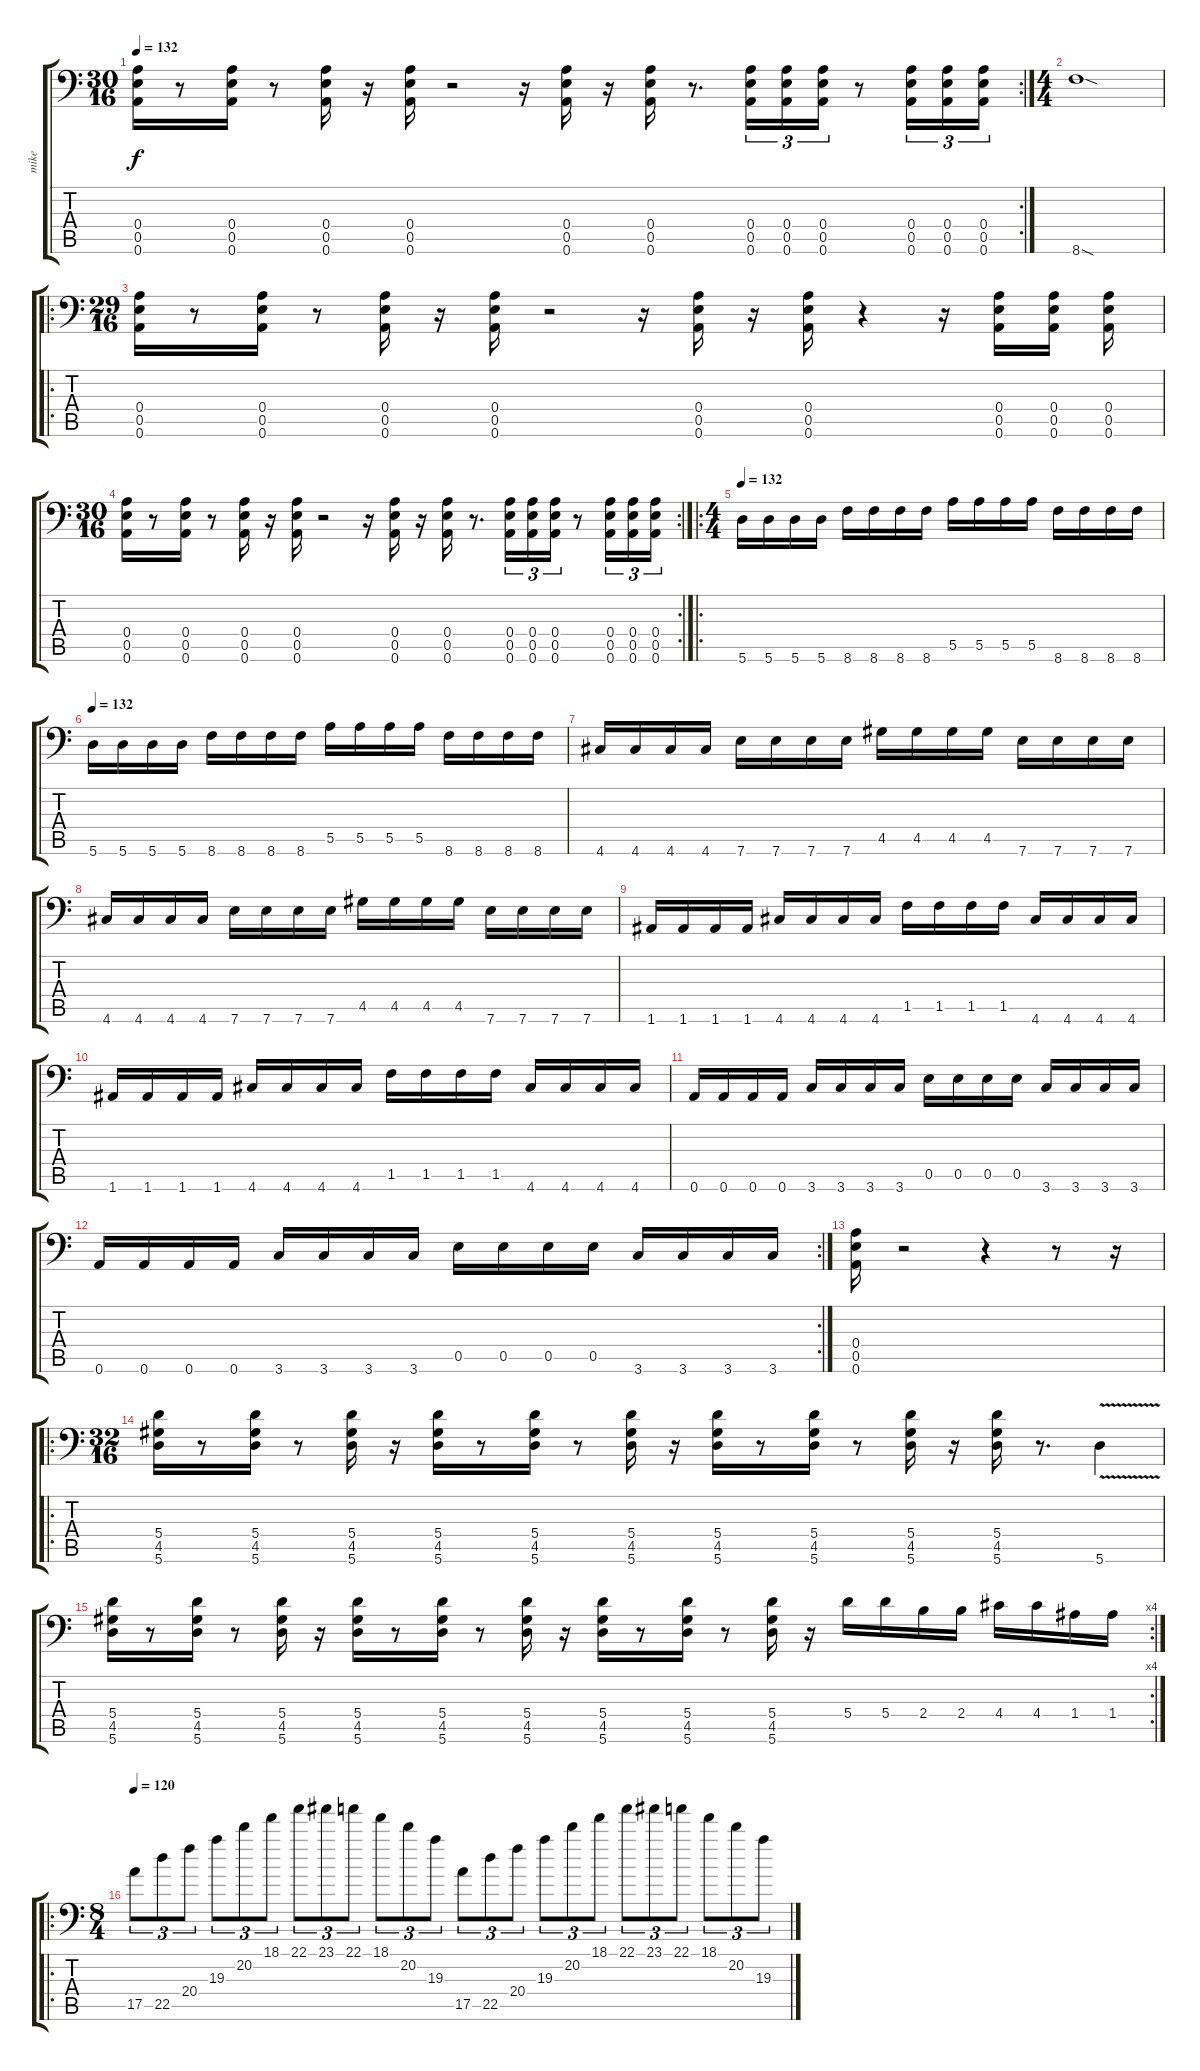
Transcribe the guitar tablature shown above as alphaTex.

\track ("mike" "mike") {instrument distortionguitar}
\staff {score tabs}
\tuning (B3 Gb3 D3 A2 E2 A1) {hide}
\rc 2
\ts (30 16)
\tempo 132
\clef f4
\ks c
(0.4 0.5 0.6).16{dy f} r.8 (0.4 0.5 0.6).16 r.8 (0.4 0.5 0.6).16 r.16 (0.4 0.5 0.6).16 r.2 r.16 (0.4 0.5 0.6).16 r.16 (0.4 0.5 0.6).16 r.8{d} (0.4 0.5 0.6).16{tu (3 2)} (0.4 0.5 0.6).16{tu (3 2)} (0.4 0.5 0.6).16{tu (3 2)} r.8 (0.4 0.5 0.6).16{tu (3 2)} (0.4 0.5 0.6).16{tu (3 2)} (0.4 0.5 0.6).16{tu (3 2)} |
\ts (4 4)
8.6{sod}.1 |
\ro
\ts (29 16)
(0.4 0.5 0.6).16 r.8 (0.4 0.5 0.6).16 r.8 (0.4 0.5 0.6).16 r.16 (0.4 0.5 0.6).16 r.2 r.16 (0.4 0.5 0.6).16 r.16 (0.4 0.5 0.6).16 r.4 r.16 (0.4 0.5 0.6).16 (0.4 0.5 0.6).16 (0.4 0.5 0.6).16 |
\rc 2
\ts (30 16)
(0.4 0.5 0.6).16 r.8 (0.4 0.5 0.6).16 r.8 (0.4 0.5 0.6).16 r.16 (0.4 0.5 0.6).16 r.2 r.16 (0.4 0.5 0.6).16 r.16 (0.4 0.5 0.6).16 r.8{d} (0.4 0.5 0.6).16{tu (3 2)} (0.4 0.5 0.6).16{tu (3 2)} (0.4 0.5 0.6).16{tu (3 2)} r.8 (0.4 0.5 0.6).16{tu (3 2)} (0.4 0.5 0.6).16{tu (3 2)} (0.4 0.5 0.6).16{tu (3 2)} |
\ro
\ts (4 4)
\tempo 132
5.6.16 5.6.16 5.6.16 5.6.16 8.6.16 8.6.16 8.6.16 8.6.16 5.5.16 5.5.16 5.5.16 5.5.16 8.6.16 8.6.16 8.6.16 8.6.16 |
\tempo 132
5.6.16 5.6.16 5.6.16 5.6.16 8.6.16 8.6.16 8.6.16 8.6.16 5.5.16 5.5.16 5.5.16 5.5.16 8.6.16 8.6.16 8.6.16 8.6.16 |
4.6.16 4.6.16 4.6.16 4.6.16 7.6.16 7.6.16 7.6.16 7.6.16 4.5.16 4.5.16 4.5.16 4.5.16 7.6.16 7.6.16 7.6.16 7.6.16 |
4.6.16 4.6.16 4.6.16 4.6.16 7.6.16 7.6.16 7.6.16 7.6.16 4.5.16 4.5.16 4.5.16 4.5.16 7.6.16 7.6.16 7.6.16 7.6.16 |
1.6.16 1.6.16 1.6.16 1.6.16 4.6.16 4.6.16 4.6.16 4.6.16 1.5.16 1.5.16 1.5.16 1.5.16 4.6.16 4.6.16 4.6.16 4.6.16 |
1.6.16 1.6.16 1.6.16 1.6.16 4.6.16 4.6.16 4.6.16 4.6.16 1.5.16 1.5.16 1.5.16 1.5.16 4.6.16 4.6.16 4.6.16 4.6.16 |
0.6.16 0.6.16 0.6.16 0.6.16 3.6.16 3.6.16 3.6.16 3.6.16 0.5.16 0.5.16 0.5.16 0.5.16 3.6.16 3.6.16 3.6.16 3.6.16 |
\rc 2
0.6.16 0.6.16 0.6.16 0.6.16 3.6.16 3.6.16 3.6.16 3.6.16 0.5.16 0.5.16 0.5.16 0.5.16 3.6.16 3.6.16 3.6.16 3.6.16 |
(0.4 0.5 0.6).16 r.2 r.4 r.8 r.16 |
\ro
\ts (32 16)
(5.4 4.5 5.6).16 r.8 (5.4 4.5 5.6).16 r.8 (5.4 4.5 5.6).16 r.16 (5.4 4.5 5.6).16 r.8 (5.4 4.5 5.6).16 r.8 (5.4 4.5 5.6).16 r.16 (5.4 4.5 5.6).16 r.8 (5.4 4.5 5.6).16 r.8 (5.4 4.5 5.6).16 r.16 (5.4 4.5 5.6).16 r.8{d} 5.6{v}.4 |
\rc 4
(5.4 4.5 5.6).16 r.8 (5.4 4.5 5.6).16 r.8 (5.4 4.5 5.6).16 r.16 (5.4 4.5 5.6).16 r.8 (5.4 4.5 5.6).16 r.8 (5.4 4.5 5.6).16 r.16 (5.4 4.5 5.6).16 r.8 (5.4 4.5 5.6).16 r.8 (5.4 4.5 5.6).16 r.16 5.4.16 5.4.16 2.4.16 2.4.16 4.4.16 4.4.16 1.4.16 1.4.16 |
\ro
\ts (8 4)
\tempo 120
17.5.8{tu (3 2)} 22.5.8{tu (3 2)} 20.4.8{tu (3 2)} 19.3.8{tu (3 2)} 20.2.8{tu (3 2)} 18.1.8{tu (3 2)} 22.1.8{tu (3 2)} 23.1.8{tu (3 2)} 22.1.8{tu (3 2)} 18.1.8{tu (3 2)} 20.2.8{tu (3 2)} 19.3.8{tu (3 2)} 17.5.8{tu (3 2)} 22.5.8{tu (3 2)} 20.4.8{tu (3 2)} 19.3.8{tu (3 2)} 20.2.8{tu (3 2)} 18.1.8{tu (3 2)} 22.1.8{tu (3 2)} 23.1.8{tu (3 2)} 22.1.8{tu (3 2)} 18.1.8{tu (3 2)} 20.2.8{tu (3 2)} 19.3.8{tu (3 2)}
